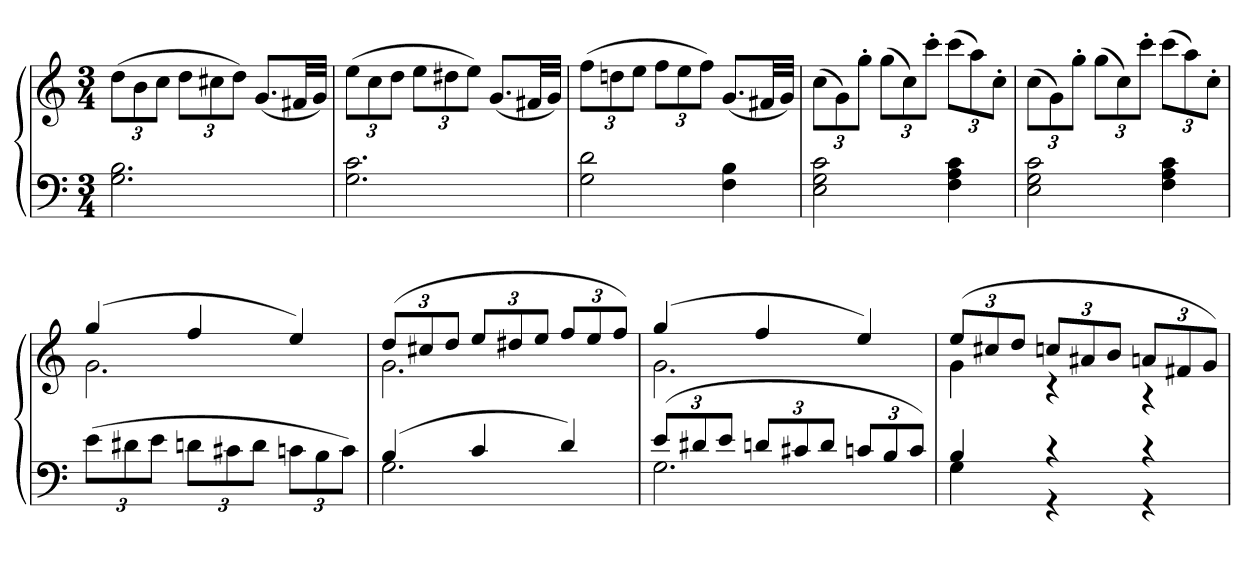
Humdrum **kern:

**kern	**kern
*part1	*part1
*staff2	*staff1
*clefF4	*clefG2
*k[]	*k[]
*M3/4	*M3/4
=	=
2.G 2.B	(12ddL
.	12b
.	12ccJ
.	12ddL
.	12cc#X
.	12ddJ)
.	(8.gL
.	32f#XLL
.	32gJJJ)
=	=
2.G 2.c	(12eeL
.	12cc
.	12ddJ
.	12eeL
.	12dd#X
.	12eeJ)
.	(8.gL
.	32f#XLL
.	32gJJJ)
=	=
2G 2d	(12ffL
.	12ddn
.	12eeJ
.	12ffL
.	12ee
.	12ffJ)
4F 4B	(8.gL
.	32f#XLL
.	32gJJJ)
=	=
2E 2G 2c	(12ccL
.	12g)
.	12gg'J
.	(12ggL
.	12cc)
.	12ccc'J
4F 4A 4c	(12cccL
.	12aa)
.	12cc'J
=	=
2E 2G 2c	(12ccL
.	12g)
.	12gg'J
.	(12ggL
.	12cc)
.	12ccc'J
4F 4A 4c	(12cccL
.	12aa)
.	12cc'J
=	=
*	*^
(12eL	(4gg	2.g
12d#X	.	.
12eJ	.	.
12dnL	4ff	.
12c#X	.	.
12dJ	.	.
12cnL	4ee)	.
12B	.	.
12cJ)	.	.
=	=	=
*^	*	*
(4B	2.G	(12ddL	2.g
.	.	12cc#X	.
.	.	12ddJ	.
4c	.	12eeL	.
.	.	12dd#X	.
.	.	12eeJ	.
4d)	.	12ffL	.
.	.	12ee	.
.	.	12ffJ)	.
=	=	=	=
(12eL	2.G	(4gg	2.g
12d#X	.	.	.
12eJ	.	.	.
12dnL	.	4ff	.
12c#X	.	.	.
12dJ	.	.	.
12cnL	.	4ee)	.
12B	.	.	.
12cJ)	.	.	.
=	=	=	=
4B	4G	(12eeL	4g
.	.	12cc#X	.
.	.	12ddJ	.
4r	4r	12ccnL	4r
.	.	12a#X	.
.	.	12bJ	.
4r	4r	12anL	4r
.	.	12f#X	.
.	.	12gJ)	.
*v	*v	*	*
*	*v	*v
=	=
*-	*-
